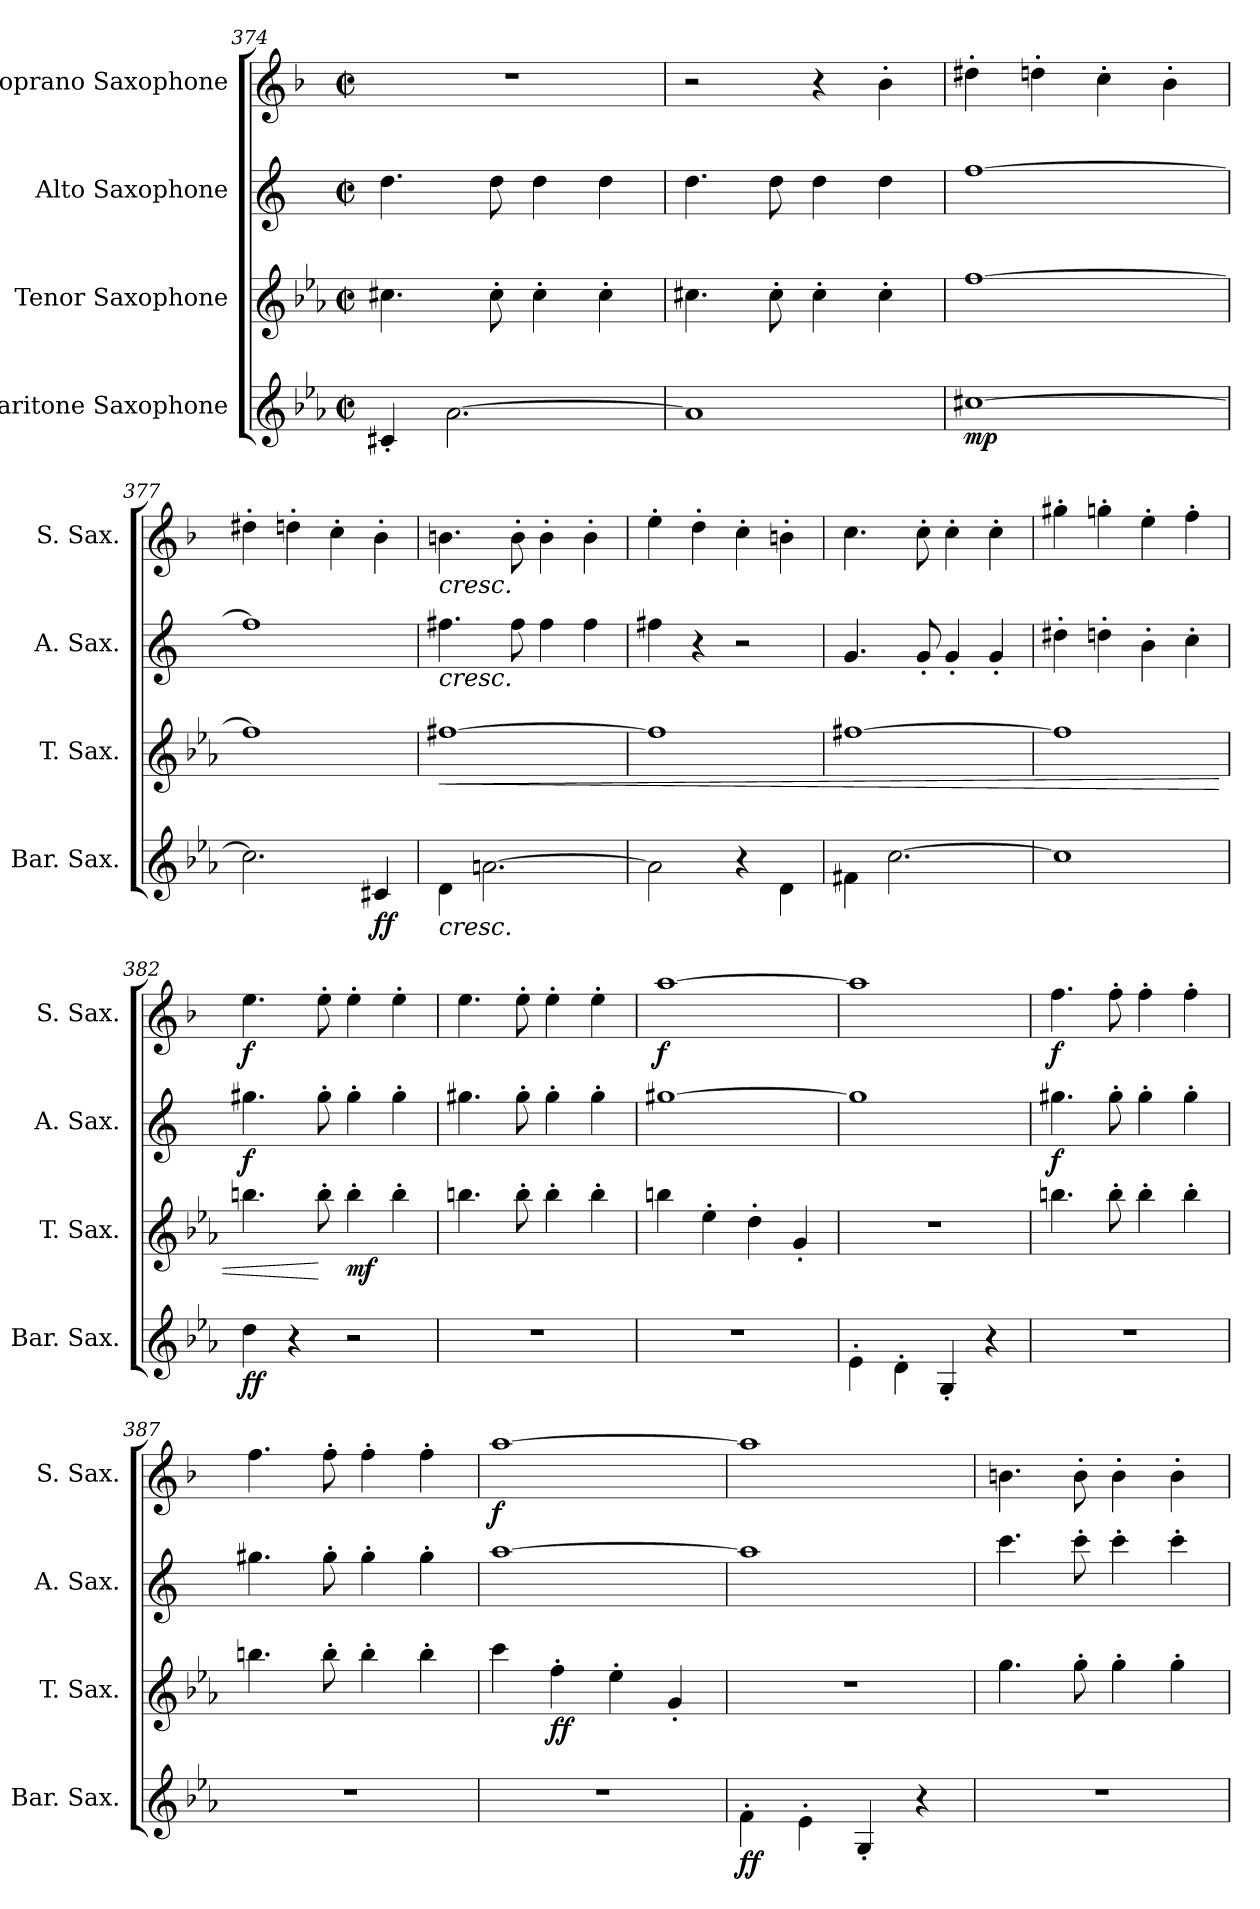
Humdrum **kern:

**kern	**dynam	**kern	**dynam	**kern	**dynam	**kern	**dynam
*part4	*part4	*part3	*part3	*part2	*part2	*part1	*part1
*staff4	*staff4	*staff3	*staff3	*staff2	*staff2	*staff1	*staff1
*I"Baritone Saxophone	*	*I"Tenor Saxophone	*	*I"Alto Saxophone	*	*I"Soprano Saxophone	*
*I'Bar. Sax.	*	*I'T. Sax.	*	*I'A. Sax.	*	*I'S. Sax.	*
*clefG2	*	*clefG2	*	*clefG2	*	*clefG2	*
*ITrd12c21	*	*ITrd8c14	*	*ITrd5c9	*	*ITrd1c2	*
*k[b-e-a-]	*	*k[b-e-a-]	*	*k[b-e-a-]	*	*k[b-e-a-]	*
*M2/2	*	*M2/2	*	*M2/2	*	*M2/2	*
*met(c|)	*	*met(c|)	*	*met(c|)	*	*met(c|)	*
=374	=374	=374	=374	=374	=374	=374	=374
4C#X'/	.	4.c#X\	.	4.f\	.	1r	.
[2.A-\	.	.	.	.	.	.	.
.	.	8c#'\	.	8f\	.	.	.
.	.	4c#'\	.	4f\	.	.	.
.	.	4c#'\	.	4f\	.	.	.
=375	=375	=375	=375	=375	=375	=375	=375
1A-]	.	4.c#X\	.	4.f\	.	2r	.
.	.	8c#'\	.	8f\	.	.	.
.	.	4c#'\	.	4f\	.	4r	.
.	.	4c#'\	.	4f\	.	4a-'\	.
=376	=376	=376	=376	=376	=376	=376	=376
!	!LO:DY:b	!	!	!	!	!	!
[1c#X	mp	[1f	.	[1a-	.	4cc#X'\	.
.	.	.	.	.	.	4ccn'\	.
.	.	.	.	.	.	4b-'\	.
.	.	.	.	.	.	4a-'\	.
=377	=377	=377	=377	=377	=377	=377	=377
2.c#\]	.	1f]	.	1a-]	.	4cc#X'\	.
.	.	.	.	.	.	4ccn'\	.
.	.	.	.	.	.	4b-'\	.
!	!LO:DY:b	!	!	!	!	!	!
4C#X/	ff	.	.	.	.	4a-'\	.
=378	=378	=378	=378	=378	=378	=378	=378
!	!LO:HP:b	!	!LO:HP:b	!	!LO:HP:b	!	!LO:HP:b
4D\	<	[1f#X	<	4.an\	<	4.an\	<
[2.An\	.	.	.	.	.	.	.
.	.	.	.	8a\	.	8a'\	.
.	.	.	.	4a\	.	4a'\	.
.	.	.	.	4a\	.	4a'\	.
=379	=379	=379	=379	=379	=379	=379	=379
2A\]	.	1f#]	.	4an\	.	4dd'\	.
.	.	.	.	4r	.	4cc'\	.
4r	.	.	.	2r	.	4b-'\	.
4D\	.	.	.	.	.	4an'\	.
!!LO:LB:g=z
=380	=380	=380	=380	=380	=380	=380	=380
4F#X\	.	[1f#X	.	4.B-/	.	4.b-\	.
[2.c\	.	.	.	.	.	.	.
.	.	.	.	8B-'/	.	8b-'\	.
.	.	.	.	4B-'/	.	4b-'\	.
.	.	.	.	4B-'/	.	4b-'\	.
=381	=381	=381	=381	=381	=381	=381	=381
1c]	.	1f#]	.	4f#X'\	.	4ff#X'\	.
.	.	.	.	4fn'\	.	4ffn'\	.
.	.	.	.	4d'\	.	4dd'\	.
.	.	.	.	4e-'\	.	4ee-'\	.
=382	=382	=382	=382	=382	=382	=382	=382
!	!LO:DY:b	!	!	!	!LO:DY:b	!	!LO:DY:b
4d\	ff	4.bn\	.	4.bn\	f	4.dd\	f
4r	[	.	.	.	.	.	.
.	.	8b'\	[	8b'\	[	8dd'\	[
!	!	!	!LO:DY:b	!	!	!	!
2r	.	4b'\	mf	4b'\	.	4dd'\	.
.	.	4b'\	.	4b'\	.	4dd'\	.
=383	=383	=383	=383	=383	=383	=383	=383
1r	.	4.bn\	.	4.bn\	.	4.dd\	.
.	.	8b'\	.	8b'\	.	8dd'\	.
.	.	4b'\	.	4b'\	.	4dd'\	.
.	.	4b'\	.	4b'\	.	4dd'\	.
=384	=384	=384	=384	=384	=384	=384	=384
!	!	!	!	!	!	!	!LO:DY:b
1r	.	4bn\	.	[1bn	.	[1gg	f
.	.	4e-'\	.	.	.	.	.
.	.	4d'\	.	.	.	.	.
.	.	4G'/	.	.	.	.	.
=385	=385	=385	=385	=385	=385	=385	=385
4E-'\	.	1r	.	1b]	.	1gg]	.
4D'\	.	.	.	.	.	.	.
4GG'/	.	.	.	.	.	.	.
4r	.	.	.	.	.	.	.
=386	=386	=386	=386	=386	=386	=386	=386
!	!	!	!	!	!LO:DY:b	!	!LO:DY:b
1r	.	4.bn\	.	4.bn\	f	4.ee-\	f
.	.	8b'\	.	8b'\	.	8ee-'\	.
.	.	4b'\	.	4b'\	.	4ee-'\	.
.	.	4b'\	.	4b'\	.	4ee-'\	.
=387	=387	=387	=387	=387	=387	=387	=387
1r	.	4.bn\	.	4.bn\	.	4.ee-\	.
.	.	8b'\	.	8b'\	.	8ee-'\	.
.	.	4b'\	.	4b'\	.	4ee-'\	.
.	.	4b'\	.	4b'\	.	4ee-'\	.
=388	=388	=388	=388	=388	=388	=388	=388
!	!	!	!	!	!	!	!LO:DY:b
1r	.	4cc\	.	[1cc	.	[1gg	f
!	!	!	!LO:DY:b	!	!	!	!
.	.	4f'\	ff	.	.	.	.
.	.	4e-'\	.	.	.	.	.
.	.	4G'/	.	.	.	.	.
=389	=389	=389	=389	=389	=389	=389	=389
!	!LO:DY:b	!	!	!	!	!	!
4F'\	ff	1r	.	1cc]	.	1gg]	.
4E-'\	.	.	.	.	.	.	.
4GG'/	.	.	.	.	.	.	.
4r	.	.	.	.	.	.	.
!!LO:LB:g=z
=390	=390	=390	=390	=390	=390	=390	=390
1r	.	4.g\	.	4.ee-\	.	4.an\	.
.	.	8g'\	.	8ee-'\	.	8a'\	.
.	.	4g'\	.	4ee-'\	.	4a'\	.
.	.	4g'\	.	4ee-'\	.	4a'\	.
=	=	=	=	=	=	=	=
*-	*-	*-	*-	*-	*-	*-	*-
